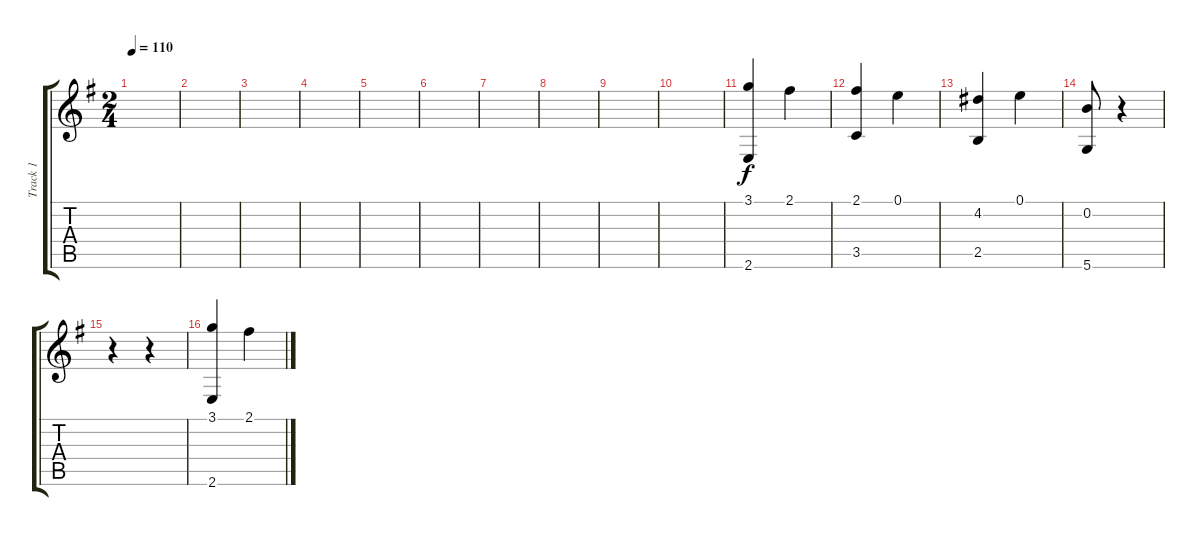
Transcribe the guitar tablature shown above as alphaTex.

\track ("Track 1" "Track 1") {instrument acousticguitarnylon}
\staff {score tabs}
\tuning (E4 B3 G3 D3 A2 D2) {hide}
\ts (2 4)
\tempo 110
\clef g2
\ks g
|
|
|
|
|
|
|
|
|
|
(3.1 2.6).4 2.1.4 |
(2.1 3.5).4 0.1.4 |
(4.2 2.5).4 0.1.4 |
(0.2 5.6).8 r.4 |
r.4 r.4 |
(3.1 2.6).4 2.1.4
